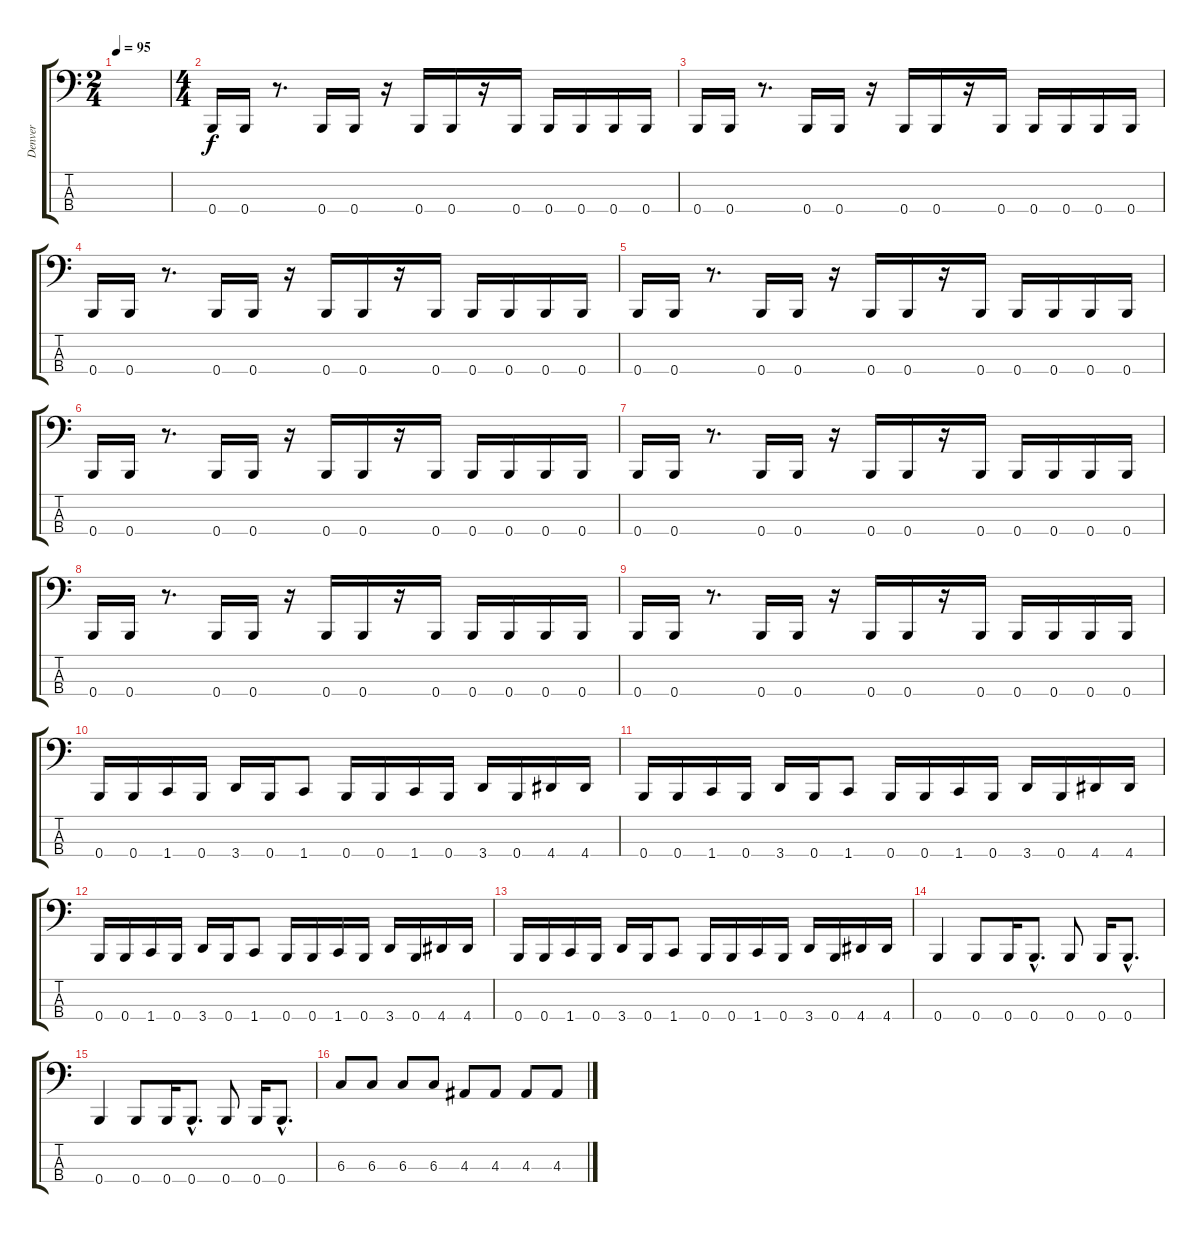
\track ("Denver" "Denver") {instrument electricbassfinger}
\staff {score tabs}
\tuning (E2 B1 Gb1 B0) {hide}
\ts (2 4)
\tempo 95
\clef f4
\ks c
|
\ts (4 4)
0.4.16 0.4.16 r.8{d} 0.4.16 0.4.16 r.16 0.4.16 0.4.16 r.16 0.4.16 0.4.16 0.4.16 0.4.16 0.4.16 |
0.4.16 0.4.16 r.8{d} 0.4.16 0.4.16 r.16 0.4.16 0.4.16 r.16 0.4.16 0.4.16 0.4.16 0.4.16 0.4.16 |
0.4.16 0.4.16 r.8{d} 0.4.16 0.4.16 r.16 0.4.16 0.4.16 r.16 0.4.16 0.4.16 0.4.16 0.4.16 0.4.16 |
0.4.16 0.4.16 r.8{d} 0.4.16 0.4.16 r.16 0.4.16 0.4.16 r.16 0.4.16 0.4.16 0.4.16 0.4.16 0.4.16 |
0.4.16 0.4.16 r.8{d} 0.4.16 0.4.16 r.16 0.4.16 0.4.16 r.16 0.4.16 0.4.16 0.4.16 0.4.16 0.4.16 |
0.4.16 0.4.16 r.8{d} 0.4.16 0.4.16 r.16 0.4.16 0.4.16 r.16 0.4.16 0.4.16 0.4.16 0.4.16 0.4.16 |
0.4.16 0.4.16 r.8{d} 0.4.16 0.4.16 r.16 0.4.16 0.4.16 r.16 0.4.16 0.4.16 0.4.16 0.4.16 0.4.16 |
0.4.16 0.4.16 r.8{d} 0.4.16 0.4.16 r.16 0.4.16 0.4.16 r.16 0.4.16 0.4.16 0.4.16 0.4.16 0.4.16 |
0.4.16 0.4.16 1.4.16 0.4.16 3.4.16 0.4.16 1.4.8 0.4.16 0.4.16 1.4.16 0.4.16 3.4.16 0.4.16 4.4.16 4.4.16 |
0.4.16 0.4.16 1.4.16 0.4.16 3.4.16 0.4.16 1.4.8 0.4.16 0.4.16 1.4.16 0.4.16 3.4.16 0.4.16 4.4.16 4.4.16 |
0.4.16 0.4.16 1.4.16 0.4.16 3.4.16 0.4.16 1.4.8 0.4.16 0.4.16 1.4.16 0.4.16 3.4.16 0.4.16 4.4.16 4.4.16 |
0.4.16 0.4.16 1.4.16 0.4.16 3.4.16 0.4.16 1.4.8 0.4.16 0.4.16 1.4.16 0.4.16 3.4.16 0.4.16 4.4.16 4.4.16 |
0.4.4 0.4.8 0.4.16 0.4{hac}.8{d} 0.4.8 0.4.16 0.4{hac}.8{d} |
0.4.4 0.4.8 0.4.16 0.4{hac}.8{d} 0.4.8 0.4.16 0.4{hac}.8{d} |
6.3.8 6.3.8 6.3.8 6.3.8 4.3.8 4.3.8 4.3.8 4.3.8
